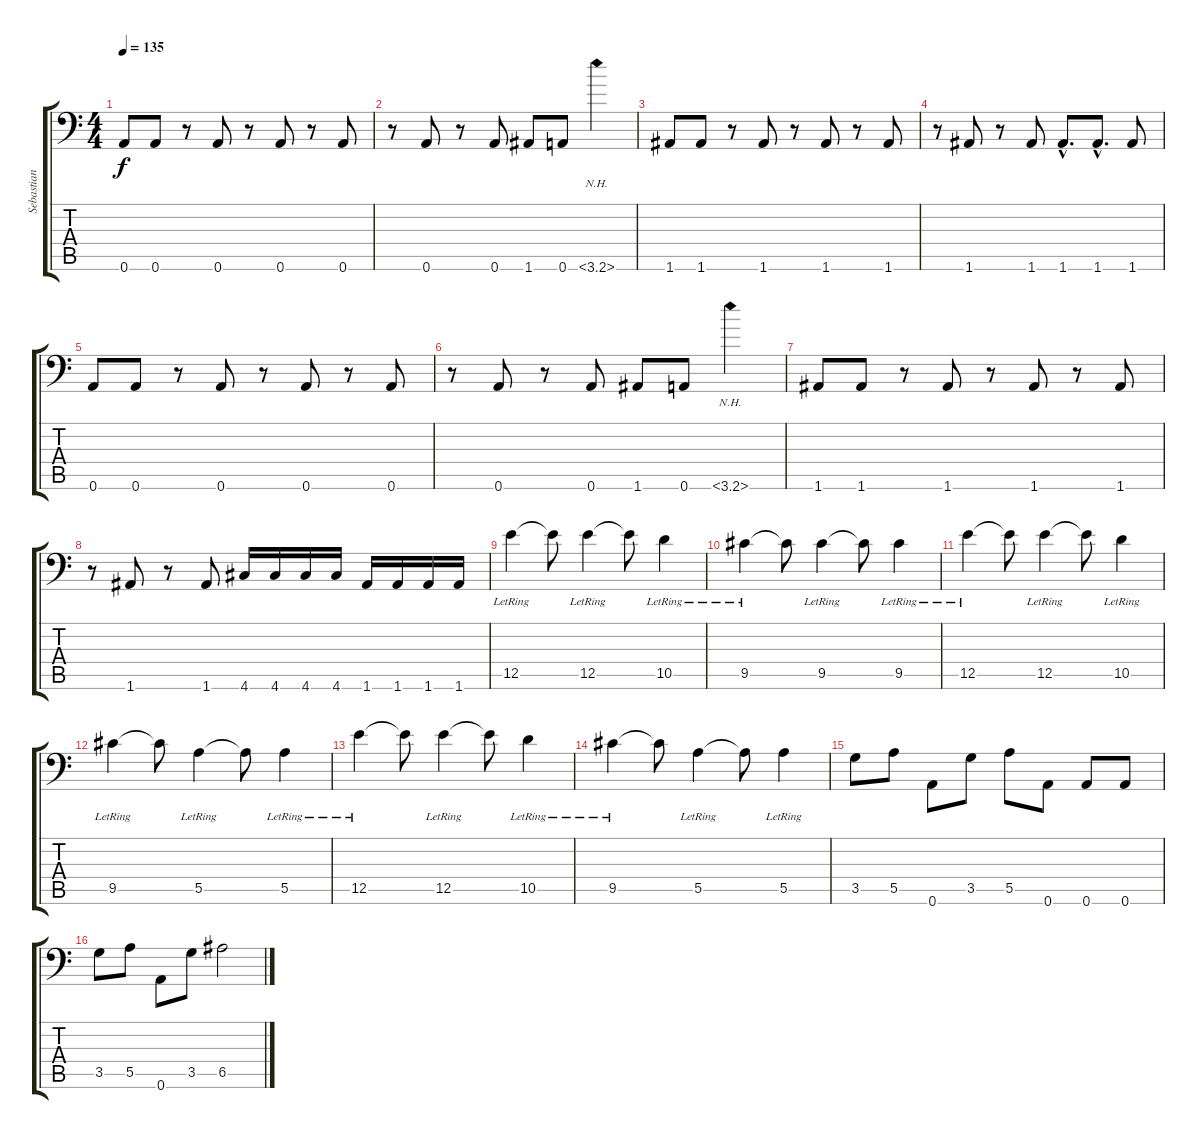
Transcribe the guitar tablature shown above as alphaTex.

\track ("Sebastian" "Sebastian") {instrument distortionguitar}
\staff {score tabs}
\tuning (B3 Gb3 D3 A2 E2 A1) {hide}
\ts (4 4)
\tempo 135
\clef f4
\ks c
0.6.8{dy f} 0.6.8 r.8 0.6.8 r.8 0.6.8 r.8 0.6.8 |
r.8 0.6.8 r.8 0.6.8 1.6.8 0.6.8 3.6{nh}.4 |
1.6.8 1.6.8 r.8 1.6.8 r.8 1.6.8 r.8 1.6.8 |
r.8 1.6.8 r.8 1.6.8 1.6{hac}.8{d} 1.6{hac}.8{d} 1.6.8 |
0.6.8 0.6.8 r.8 0.6.8 r.8 0.6.8 r.8 0.6.8 |
r.8 0.6.8 r.8 0.6.8 1.6.8 0.6.8 3.6{nh}.4 |
1.6.8 1.6.8 r.8 1.6.8 r.8 1.6.8 r.8 1.6.8 |
r.8 1.6.8 r.8 1.6.8 4.6.16 4.6.16 4.6.16 4.6.16 1.6.16 1.6.16 1.6.16 1.6.16 |
12.5{lr}.4 12.5{t}.8 12.5{lr}.4 12.5{t}.8 10.5{lr}.4 |
9.5{lr}.4 9.5{t}.8 9.5{lr}.4 9.5{t}.8 9.5{lr}.4 |
12.5{lr}.4 12.5{t}.8 12.5{lr}.4 12.5{t}.8 10.5{lr}.4 |
9.5{lr}.4 9.5{t}.8 5.5{lr}.4 5.5{t}.8 5.5{lr}.4 |
12.5{lr}.4 12.5{t}.8 12.5{lr}.4 12.5{t}.8 10.5{lr}.4 |
9.5{lr}.4 9.5{t}.8 5.5{lr}.4 5.5{t}.8 5.5{lr}.4 |
3.5.8 5.5.8 0.6.8 3.5.8 5.5.8 0.6.8 0.6.8 0.6.8 |
3.5.8 5.5.8 0.6.8 3.5.8 6.5.2
